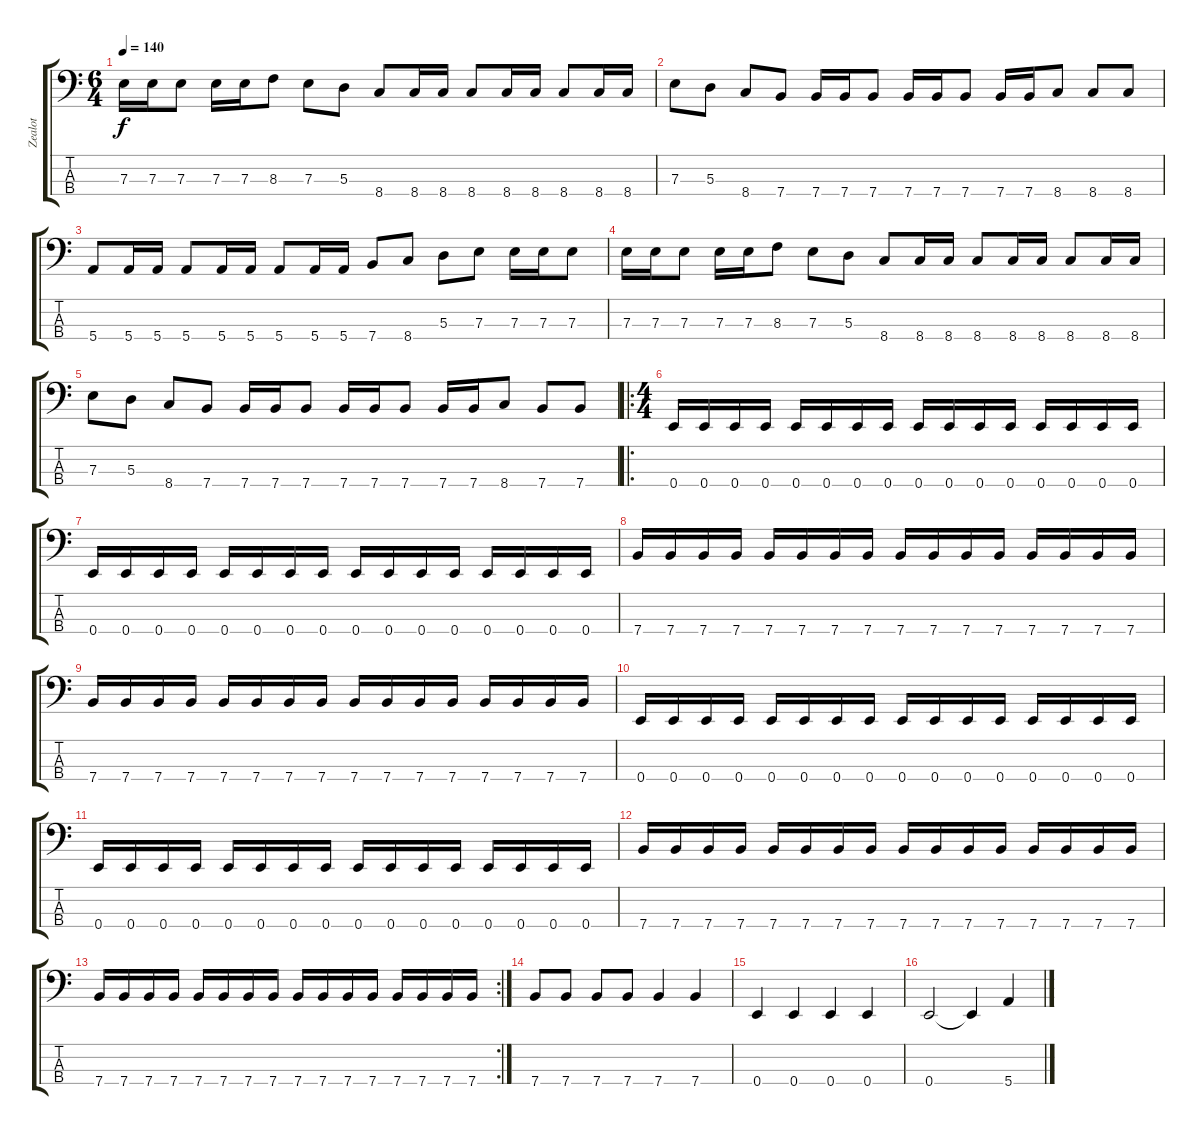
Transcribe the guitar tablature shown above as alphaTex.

\track ("Zealot" "Zealot") {instrument electricbasspick}
\staff {score tabs}
\tuning (G2 D2 A1 E1) {hide}
\ts (6 4)
\tempo 140
\clef f4
\ks c
7.3.16{dy f} 7.3.16 7.3.8 7.3.16 7.3.16 8.3.8 7.3.8 5.3.8 8.4.8 8.4.16 8.4.16 8.4.8 8.4.16 8.4.16 8.4.8 8.4.16 8.4.16 |
7.3.8 5.3.8 8.4.8 7.4.8 7.4.16 7.4.16 7.4.8 7.4.16 7.4.16 7.4.8 7.4.16 7.4.16 8.4.8 8.4.8 8.4.8 |
5.4.8 5.4.16 5.4.16 5.4.8 5.4.16 5.4.16 5.4.8 5.4.16 5.4.16 7.4.8 8.4.8 5.3.8 7.3.8 7.3.16 7.3.16 7.3.8 |
7.3.16 7.3.16 7.3.8 7.3.16 7.3.16 8.3.8 7.3.8 5.3.8 8.4.8 8.4.16 8.4.16 8.4.8 8.4.16 8.4.16 8.4.8 8.4.16 8.4.16 |
7.3.8 5.3.8 8.4.8 7.4.8 7.4.16 7.4.16 7.4.8 7.4.16 7.4.16 7.4.8 7.4.16 7.4.16 8.4.8 7.4.8 7.4.8 |
\ro
\ts (4 4)
0.4.16 0.4.16 0.4.16 0.4.16 0.4.16 0.4.16 0.4.16 0.4.16 0.4.16 0.4.16 0.4.16 0.4.16 0.4.16 0.4.16 0.4.16 0.4.16 |
0.4.16 0.4.16 0.4.16 0.4.16 0.4.16 0.4.16 0.4.16 0.4.16 0.4.16 0.4.16 0.4.16 0.4.16 0.4.16 0.4.16 0.4.16 0.4.16 |
7.4.16 7.4.16 7.4.16 7.4.16 7.4.16 7.4.16 7.4.16 7.4.16 7.4.16 7.4.16 7.4.16 7.4.16 7.4.16 7.4.16 7.4.16 7.4.16 |
7.4.16 7.4.16 7.4.16 7.4.16 7.4.16 7.4.16 7.4.16 7.4.16 7.4.16 7.4.16 7.4.16 7.4.16 7.4.16 7.4.16 7.4.16 7.4.16 |
0.4.16 0.4.16 0.4.16 0.4.16 0.4.16 0.4.16 0.4.16 0.4.16 0.4.16 0.4.16 0.4.16 0.4.16 0.4.16 0.4.16 0.4.16 0.4.16 |
0.4.16 0.4.16 0.4.16 0.4.16 0.4.16 0.4.16 0.4.16 0.4.16 0.4.16 0.4.16 0.4.16 0.4.16 0.4.16 0.4.16 0.4.16 0.4.16 |
7.4.16 7.4.16 7.4.16 7.4.16 7.4.16 7.4.16 7.4.16 7.4.16 7.4.16 7.4.16 7.4.16 7.4.16 7.4.16 7.4.16 7.4.16 7.4.16 |
\rc 2
7.4.16 7.4.16 7.4.16 7.4.16 7.4.16 7.4.16 7.4.16 7.4.16 7.4.16 7.4.16 7.4.16 7.4.16 7.4.16 7.4.16 7.4.16 7.4.16 |
7.4.8 7.4.8 7.4.8 7.4.8 7.4.4 7.4.4 |
0.4.4 0.4.4 0.4.4 0.4.4 |
0.4.2 0.4{t}.4 5.4.4
